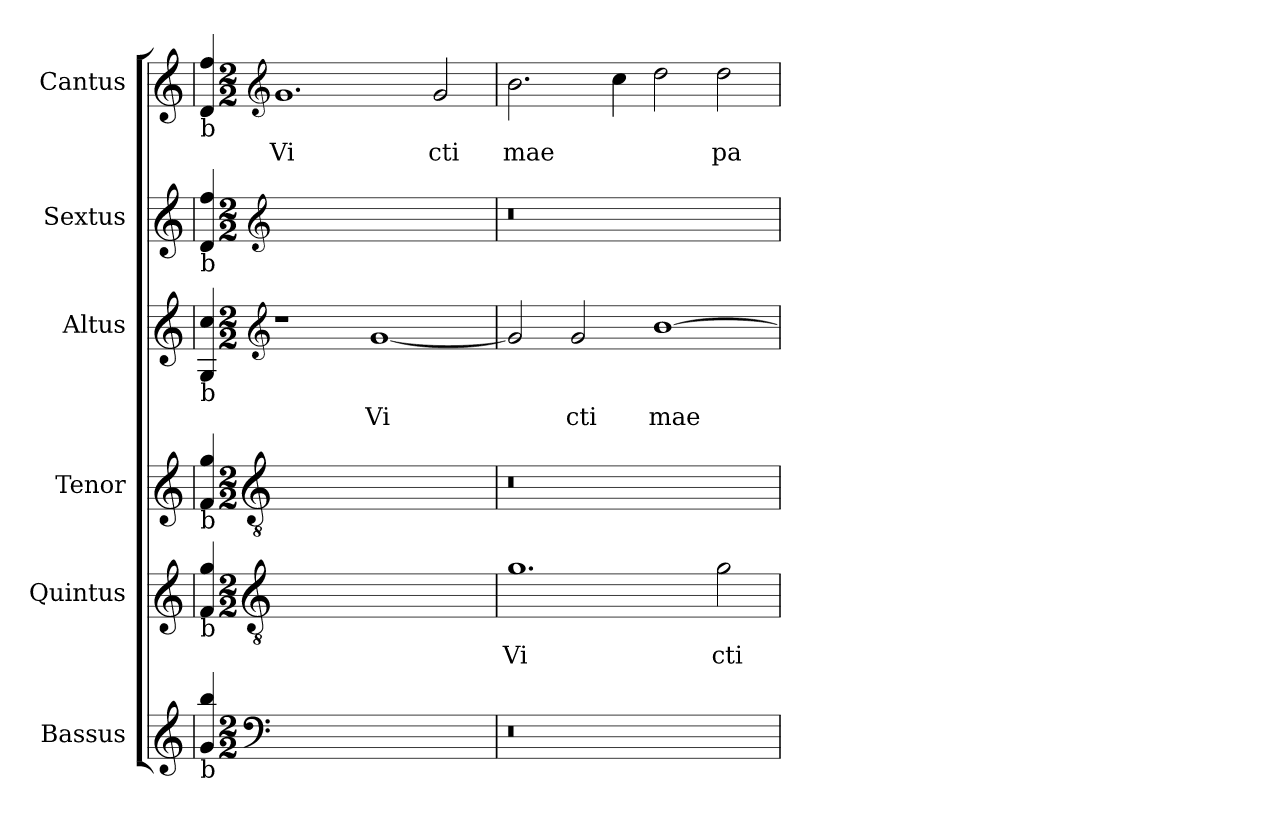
**kern	**kern	**text	**kern	**kern	**text	**kern	**kern	**text
*part6	*part5	*part5	*part4	*part3	*part3	*part2	*part1	*part1
*staff6	*staff5	*staff5	*staff4	*staff3	*staff3	*staff2	*staff1	*staff1
*I"Bassus	*I"Quintus	*	*I"Tenor	*I"Altus	*	*I"Sextus	*I"Cantus	*
!!LO:PB:g=z
*stria5	*stria5	*	*stria5	*stria5	*	*stria5	*stria5	*
=1	=1	=1!	=1	=1	=1!	=1	=1!	=1!
!	!	!	!	!	!	!	!LO:TX:b:t=b	!
!	!	!	!	!	!	!LO:TX:b:t=b	!	!
!	!	!	!	!LO:TX:b:t=b	!	!	!	!
!	!	!	!LO:TX:b:t=b	!	!	!	!	!
!	!LO:TX:b:t=b	!	!	!	!	!	!	!
!LO:TX:b:t=b	!	!	!	!	!	!	!	!
4bb/ 4g/	4gg/ 4f/	.	4gg/ 4f/	4cc/ 4G/	.	4ff/ 4d/	4ff/ 4d/	.
*clefF4	*clefGv2	*	*clefGv2	*clefG2	*	*clefG2	*clefG2	*
*M2/2	*M2/2	*	*M2/2	*M2/2	*	*M2/2	*M2/2	*
*met(c|)	*met(c|)	*	*met(c|)	*met(c|)	*	*met(c|)	*met(c|)	*
!	!	!	!	!	!	!	!	!LO:LY:b:cj
0ryy	0ryy	.	0ryy	1r	.	0ryy	1.g	Vi
!	!	!	!	!	!LO:LY:b:cj	!	!	!
.	.	.	.	[<1g	Vi	.	.	.
!	!	!	!	!	!	!	!	!LO:LY:b:cj
.	.	.	.	.	.	.	2g/	cti
=2	=2	=2	=2	=2	=2	=2	=2	=2
!	!	!LO:LY:b:cj	!	!	!	!	!	!LO:LY:b
0r	1.g	Vi	0r	2g/]	.	0r	2.b\	mae
!	!	!	!	!	!LO:LY:b:cj	!	!	!
.	.	.	.	2g/	cti	.	.	.
.	.	.	.	.	.	.	4cc\	.
!	!	!	!	!	!LO:LY:b	!	!	!
.	.	.	.	[>1b	mae	.	2dd\	.
!	!	!LO:LY:b:cj	!	!	!	!	!	!LO:LY:b:cj
.	2g\	cti	.	.	.	.	2dd\	pa
=	=	=	=	=	=	=	=	=
*-	*-	*-	*-	*-	*-	*-	*-	*-
